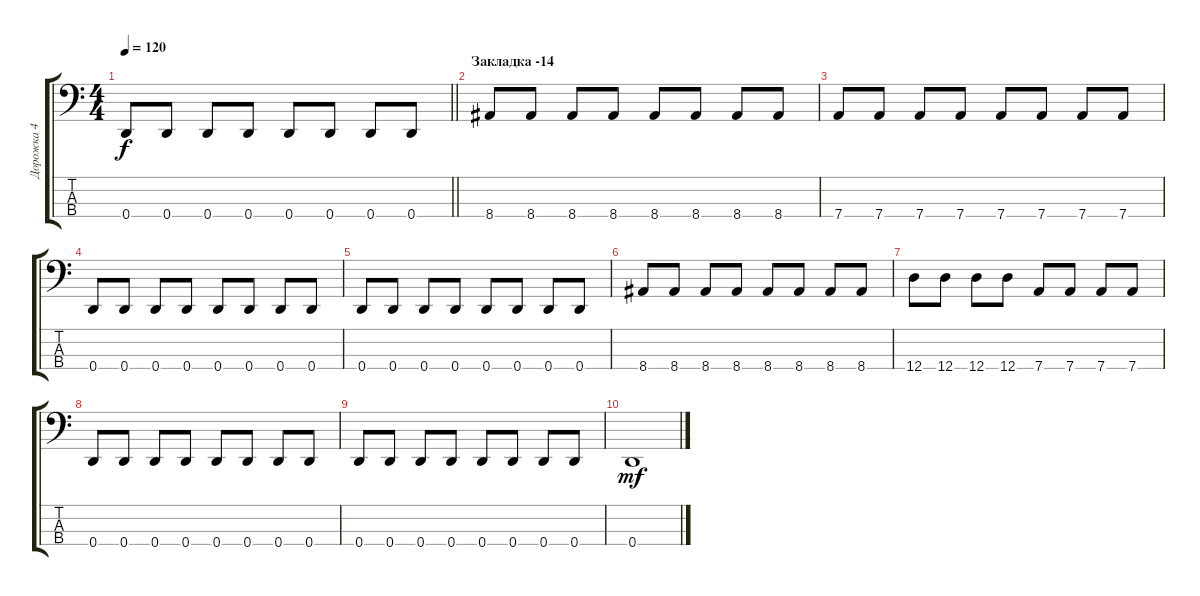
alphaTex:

\track ("Дорожка 4" "Дорожка 4") {instrument electricbassfinger}
\staff {score tabs}
\tuning (G2 D2 A1 D1) {hide}
\ts (4 4)
\tempo 120
\clef f4
\barLineRight lightlight
\ks c
0.4.8{dy f} 0.4.8 0.4.8 0.4.8 0.4.8 0.4.8 0.4.8 0.4.8 |
\section ("" "Закладка -14")
8.4.8 8.4.8 8.4.8 8.4.8 8.4.8 8.4.8 8.4.8 8.4.8 |
7.4.8 7.4.8 7.4.8 7.4.8 7.4.8 7.4.8 7.4.8 7.4.8 |
0.4.8 0.4.8 0.4.8 0.4.8 0.4.8 0.4.8 0.4.8 0.4.8 |
0.4.8 0.4.8 0.4.8 0.4.8 0.4.8 0.4.8 0.4.8 0.4.8 |
8.4.8 8.4.8 8.4.8 8.4.8 8.4.8 8.4.8 8.4.8 8.4.8 |
12.4.8 12.4.8 12.4.8 12.4.8 7.4.8 7.4.8 7.4.8 7.4.8 |
0.4.8 0.4.8 0.4.8 0.4.8 0.4.8 0.4.8 0.4.8 0.4.8 |
0.4.8 0.4.8 0.4.8 0.4.8 0.4.8 0.4.8 0.4.8 0.4.8 |
0.4.1{dy mf}
